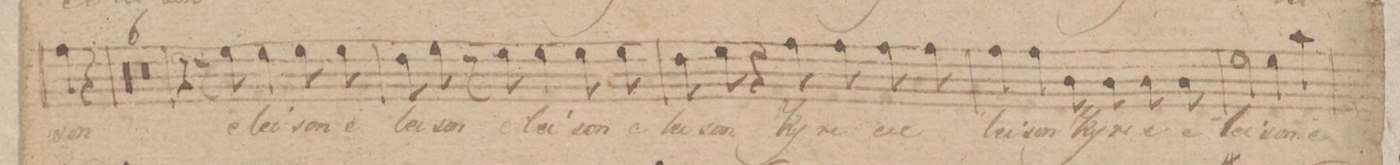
**kern	**text
*I"Tenore	*
*clefC4	*
*k[f#c#]	*
*met(c)	*
*M4/4	*
4e\	-son
4r	.
=19	=19
1r	.
=20	=20
1r	.
=21	=21
1r	.
=22	=22
1r	.
=23	=23
1r	.
=24	=24
1r	.
=25	=25
4r	.
8r	.
8d\	e-
4d\	-lei-
8d\	-son
8d\	e-
=26	=26
8c#\	-lei-
8d\	-son
8r	.
8d\	e-
4d\	-lei-
8d\	-son
8d\	e-
=27	=27
8c#\	-lei-
8d\	-son
4r	.
8e\	Ky-
8e\	-ri-
8e\	-e
8e\	e-
=28	=28
4e\	-lei-
4e\	-son
8A\	Ky-
8A\	-ri-
8A\	-e
8A\	e-
=29	=29
2d\	-lei-
4d\	-son
4g\	e-
=30	=30
*-	*-
